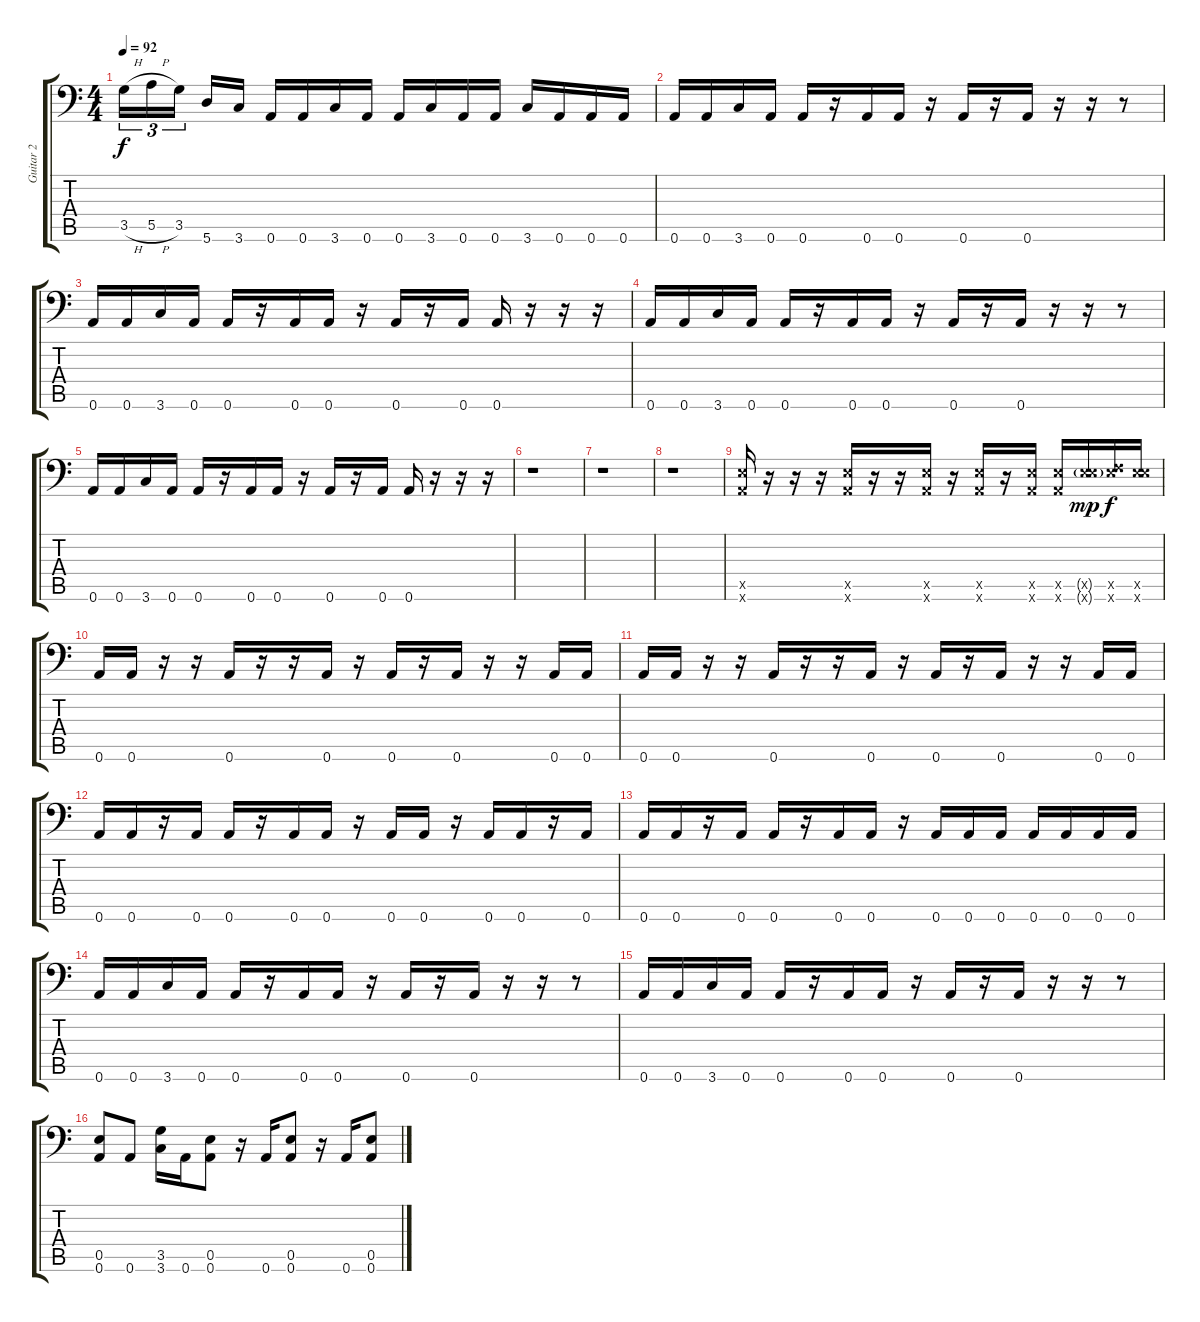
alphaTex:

\track ("Guitar 2" "Guitar 2") {instrument distortionguitar}
\staff {score tabs}
\tuning (B3 Gb3 D3 A2 E2 A1) {hide}
\ts (4 4)
\tempo 92
\clef f4
\ks c
3.5{h}.16{tu (3 2) dy f} 5.5{h}.16{tu (3 2)} 3.5.16{tu (3 2)} 5.6.16 3.6.16 0.6.16 0.6.16 3.6.16 0.6.16 0.6.16 3.6.16 0.6.16 0.6.16 3.6.16 0.6.16 0.6.16 0.6.16 |
0.6.16 0.6.16 3.6.16 0.6.16 0.6.16 r.16 0.6.16 0.6.16 r.16 0.6.16 r.16 0.6.16 r.16 r.16 r.8 |
0.6.16 0.6.16 3.6.16 0.6.16 0.6.16 r.16 0.6.16 0.6.16 r.16 0.6.16 r.16 0.6.16 0.6.16 r.16 r.16 r.16 |
0.6.16 0.6.16 3.6.16 0.6.16 0.6.16 r.16 0.6.16 0.6.16 r.16 0.6.16 r.16 0.6.16 r.16 r.16 r.8 |
0.6.16 0.6.16 3.6.16 0.6.16 0.6.16 r.16 0.6.16 0.6.16 r.16 0.6.16 r.16 0.6.16 0.6.16 r.16 r.16 r.16 |
r.1 |
r.1 |
r.1 |
(0.5{x} 0.6{x}).16 r.16 r.16 r.16 (0.5{x} 0.6{x}).16 r.16 r.16 (0.5{x} 0.6{x}).16 r.16 (0.5{x} 0.6{x}).16 r.16 (0.5{x} 0.6{x}).16 (0.5{x} 0.6{x}).16 (0.5{g x} 7.6{g x}).16{dy mp} (0.5{x} 8.6{x}).16{dy f} (0.5{x} 7.6{x}).16 |
0.6.16 0.6.16 r.16 r.16 0.6.16 r.16 r.16 0.6.16 r.16 0.6.16 r.16 0.6.16 r.16 r.16 0.6.16 0.6.16 |
0.6.16 0.6.16 r.16 r.16 0.6.16 r.16 r.16 0.6.16 r.16 0.6.16 r.16 0.6.16 r.16 r.16 0.6.16 0.6.16 |
0.6.16 0.6.16 r.16 0.6.16 0.6.16 r.16 0.6.16 0.6.16 r.16 0.6.16 0.6.16 r.16 0.6.16 0.6.16 r.16 0.6.16 |
0.6.16 0.6.16 r.16 0.6.16 0.6.16 r.16 0.6.16 0.6.16 r.16 0.6.16 0.6.16 0.6.16 0.6.16 0.6.16 0.6.16 0.6.16 |
0.6.16 0.6.16 3.6.16 0.6.16 0.6.16 r.16 0.6.16 0.6.16 r.16 0.6.16 r.16 0.6.16 r.16 r.16 r.8 |
0.6.16 0.6.16 3.6.16 0.6.16 0.6.16 r.16 0.6.16 0.6.16 r.16 0.6.16 r.16 0.6.16 r.16 r.16 r.8 |
(0.5 0.6).8 0.6.8 (3.5 3.6).16 0.6.16 (0.5 0.6).8 r.16 0.6.16 (0.5 0.6).8 r.16 0.6.16 (0.5 0.6).8
